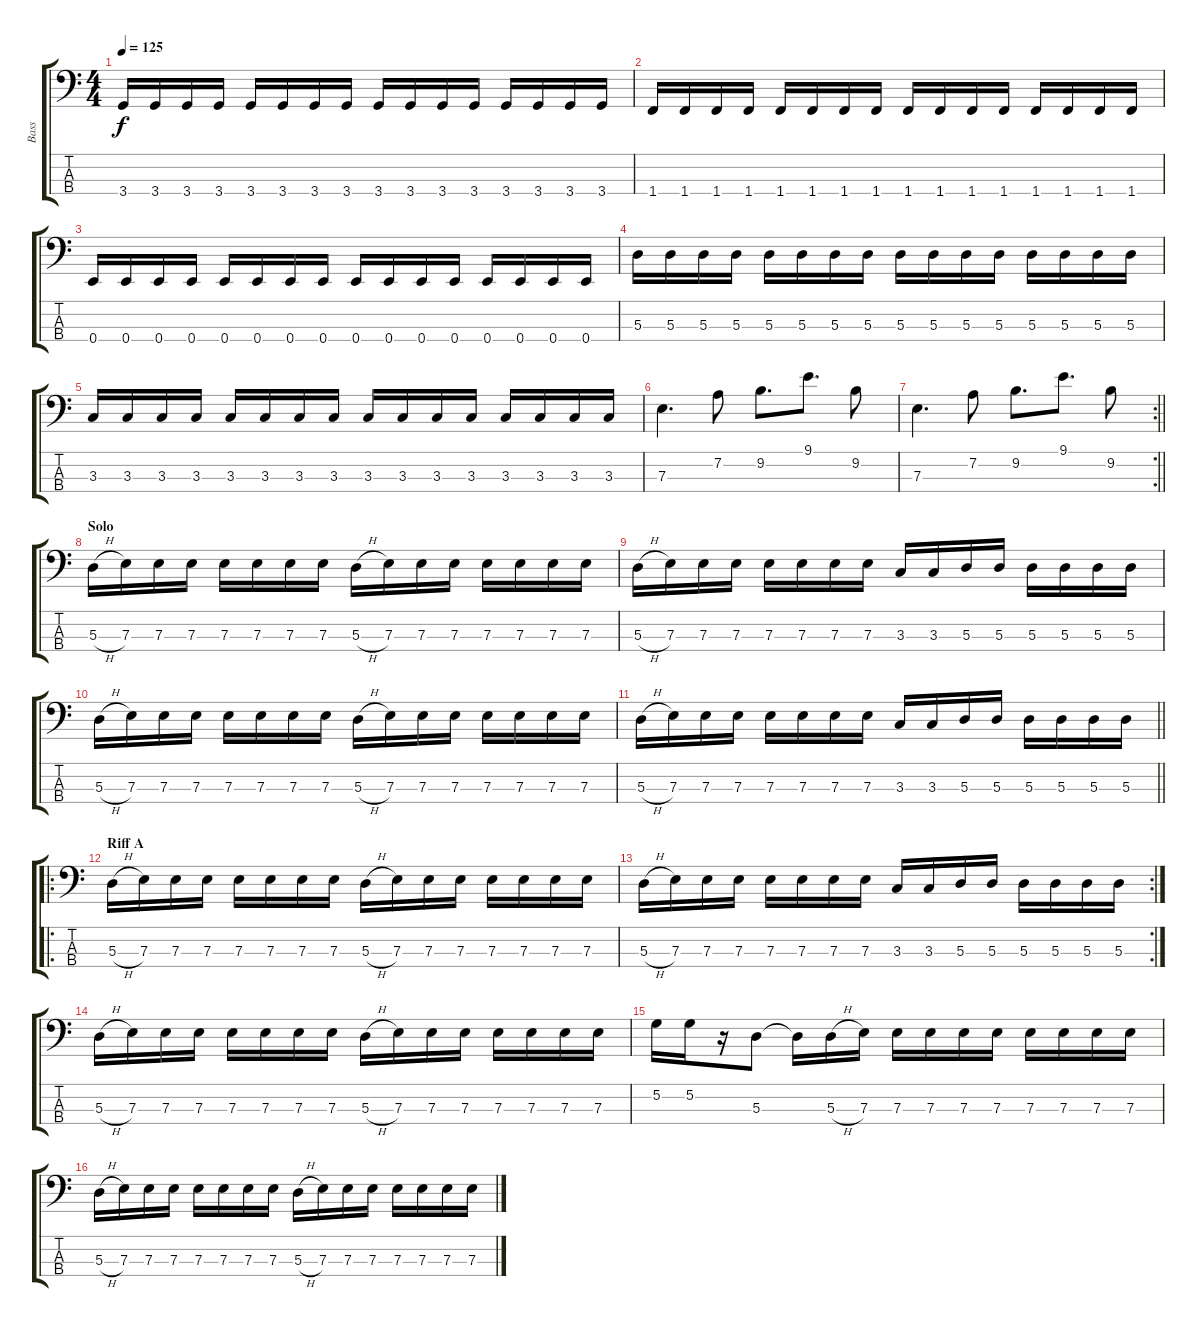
\track ("Bass" "Bass") {instrument electricbassfinger}
\staff {score tabs}
\tuning (G2 D2 A1 E1) {hide}
\ts (4 4)
\tempo 125
\clef f4
\ks c
3.4.16{dy f} 3.4.16 3.4.16 3.4.16 3.4.16 3.4.16 3.4.16 3.4.16 3.4.16 3.4.16 3.4.16 3.4.16 3.4.16 3.4.16 3.4.16 3.4.16 |
1.4.16 1.4.16 1.4.16 1.4.16 1.4.16 1.4.16 1.4.16 1.4.16 1.4.16 1.4.16 1.4.16 1.4.16 1.4.16 1.4.16 1.4.16 1.4.16 |
0.4.16 0.4.16 0.4.16 0.4.16 0.4.16 0.4.16 0.4.16 0.4.16 0.4.16 0.4.16 0.4.16 0.4.16 0.4.16 0.4.16 0.4.16 0.4.16 |
5.3.16 5.3.16 5.3.16 5.3.16 5.3.16 5.3.16 5.3.16 5.3.16 5.3.16 5.3.16 5.3.16 5.3.16 5.3.16 5.3.16 5.3.16 5.3.16 |
3.3.16 3.3.16 3.3.16 3.3.16 3.3.16 3.3.16 3.3.16 3.3.16 3.3.16 3.3.16 3.3.16 3.3.16 3.3.16 3.3.16 3.3.16 3.3.16 |
7.3.4{d} 7.2.8 9.2.8{d} 9.1.8{d} 9.2.8 |
\rc 2
\barLineRight lightlight
7.3.4{d} 7.2.8 9.2.8{d} 9.1.8{d} 9.2.8 |
\section ("" "Solo")
5.3{h}.16 7.3.16 7.3.16 7.3.16 7.3.16 7.3.16 7.3.16 7.3.16 5.3{h}.16 7.3.16 7.3.16 7.3.16 7.3.16 7.3.16 7.3.16 7.3.16 |
5.3{h}.16 7.3.16 7.3.16 7.3.16 7.3.16 7.3.16 7.3.16 7.3.16 3.3.16 3.3.16 5.3.16 5.3.16 5.3.16 5.3.16 5.3.16 5.3.16 |
5.3{h}.16 7.3.16 7.3.16 7.3.16 7.3.16 7.3.16 7.3.16 7.3.16 5.3{h}.16 7.3.16 7.3.16 7.3.16 7.3.16 7.3.16 7.3.16 7.3.16 |
\barLineRight lightlight
5.3{h}.16 7.3.16 7.3.16 7.3.16 7.3.16 7.3.16 7.3.16 7.3.16 3.3.16 3.3.16 5.3.16 5.3.16 5.3.16 5.3.16 5.3.16 5.3.16 |
\ro
\section ("" "Riff A")
5.3{h}.16 7.3.16 7.3.16 7.3.16 7.3.16 7.3.16 7.3.16 7.3.16 5.3{h}.16 7.3.16 7.3.16 7.3.16 7.3.16 7.3.16 7.3.16 7.3.16 |
\rc 2
5.3{h}.16 7.3.16 7.3.16 7.3.16 7.3.16 7.3.16 7.3.16 7.3.16 3.3.16 3.3.16 5.3.16 5.3.16 5.3.16 5.3.16 5.3.16 5.3.16 |
5.3{h}.16 7.3.16 7.3.16 7.3.16 7.3.16 7.3.16 7.3.16 7.3.16 5.3{h}.16 7.3.16 7.3.16 7.3.16 7.3.16 7.3.16 7.3.16 7.3.16 |
5.2.16 5.2.16 r.16 5.3.8 5.3{t}.16 5.3{h}.16 7.3.16 7.3.16 7.3.16 7.3.16 7.3.16 7.3.16 7.3.16 7.3.16 7.3.16 |
5.3{h}.16 7.3.16 7.3.16 7.3.16 7.3.16 7.3.16 7.3.16 7.3.16 5.3{h}.16 7.3.16 7.3.16 7.3.16 7.3.16 7.3.16 7.3.16 7.3.16
